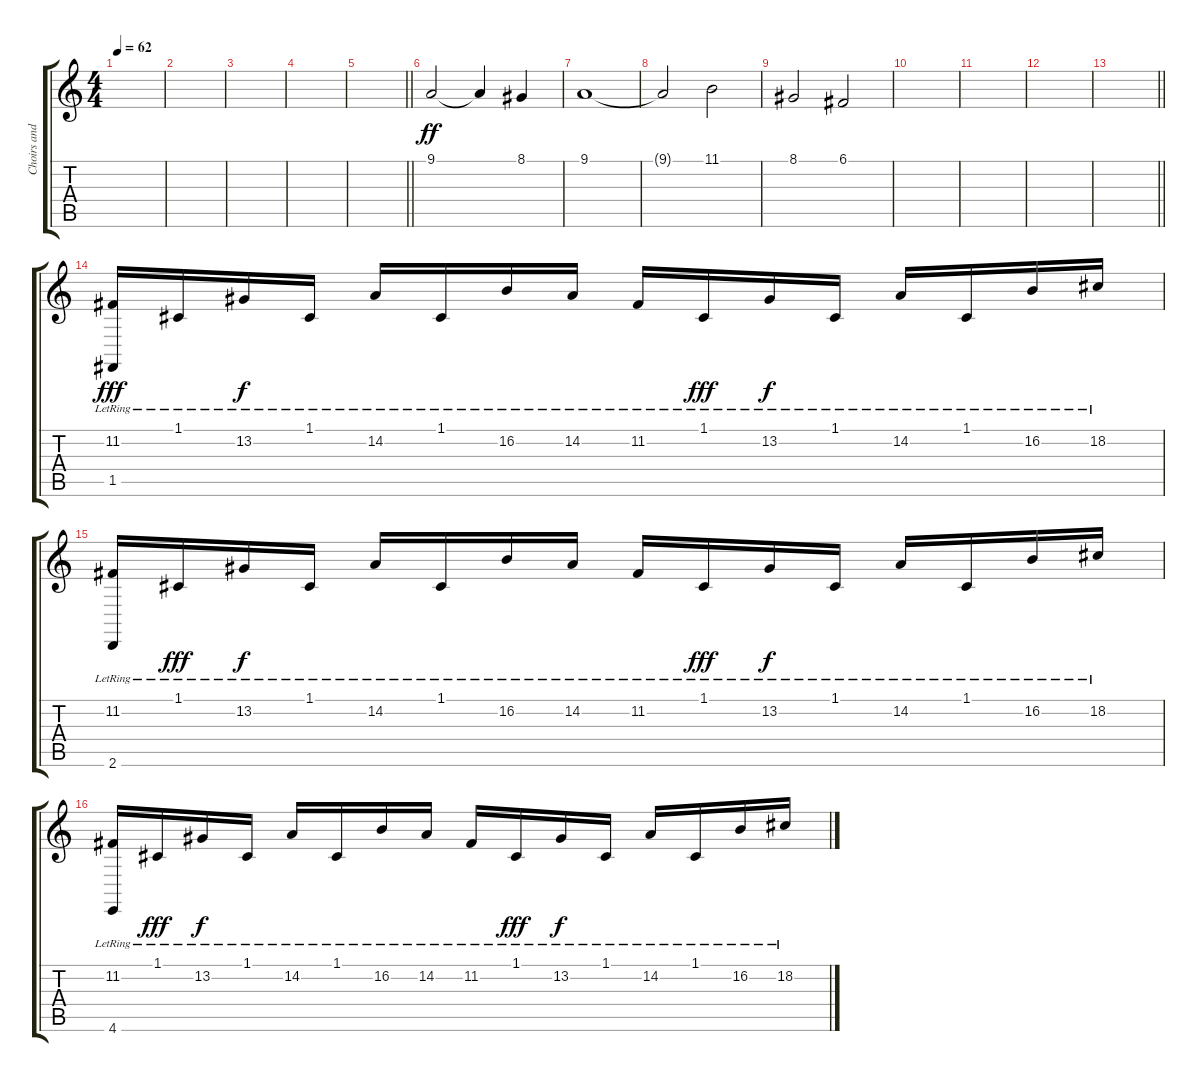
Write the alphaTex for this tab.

\track ("Choirs and Violins" "Choirs and") {instrument choiraahs}
\staff {score tabs}
\tuning (C4 G3 Eb3 Bb2 F2 C2) {hide}
\ts (4 4)
\tempo 62
\clef g2
\ks c
|
|
|
|
\barLineRight lightlight
|
9.1.2{dy ff} 9.1{t}.4 8.1.4 |
9.1.1 |
9.1{t}.2 11.1.2 |
8.1.2 6.1.2 |
|
|
|
\barLineRight lightlight
|
(11.2{lr} 1.5{lr}).16{dy fff instrument violin} 1.1{lr}.16 13.2{lr}.16{dy f} 1.1{lr}.16 14.2{lr}.16 1.1{lr}.16 16.2{lr}.16 14.2{lr}.16 11.2{lr}.16 1.1{lr}.16{dy fff} 13.2{lr}.16{dy f} 1.1{lr}.16 14.2{lr}.16 1.1{lr}.16 16.2{lr}.16 18.2{lr}.16 |
(11.2{lr} 2.6{lr}).16 1.1{lr}.16{dy fff} 13.2{lr}.16{dy f} 1.1{lr}.16 14.2{lr}.16 1.1{lr}.16 16.2{lr}.16 14.2{lr}.16 11.2{lr}.16 1.1{lr}.16{dy fff} 13.2{lr}.16{dy f} 1.1{lr}.16 14.2{lr}.16 1.1{lr}.16 16.2{lr}.16 18.2{lr}.16 |
(11.2{lr} 4.6{lr}).16 1.1{lr}.16{dy fff} 13.2{lr}.16{dy f} 1.1{lr}.16 14.2{lr}.16 1.1{lr}.16 16.2{lr}.16 14.2{lr}.16 11.2{lr}.16 1.1{lr}.16{dy fff} 13.2{lr}.16{dy f} 1.1{lr}.16 14.2{lr}.16 1.1{lr}.16 16.2{lr}.16 18.2{lr}.16
